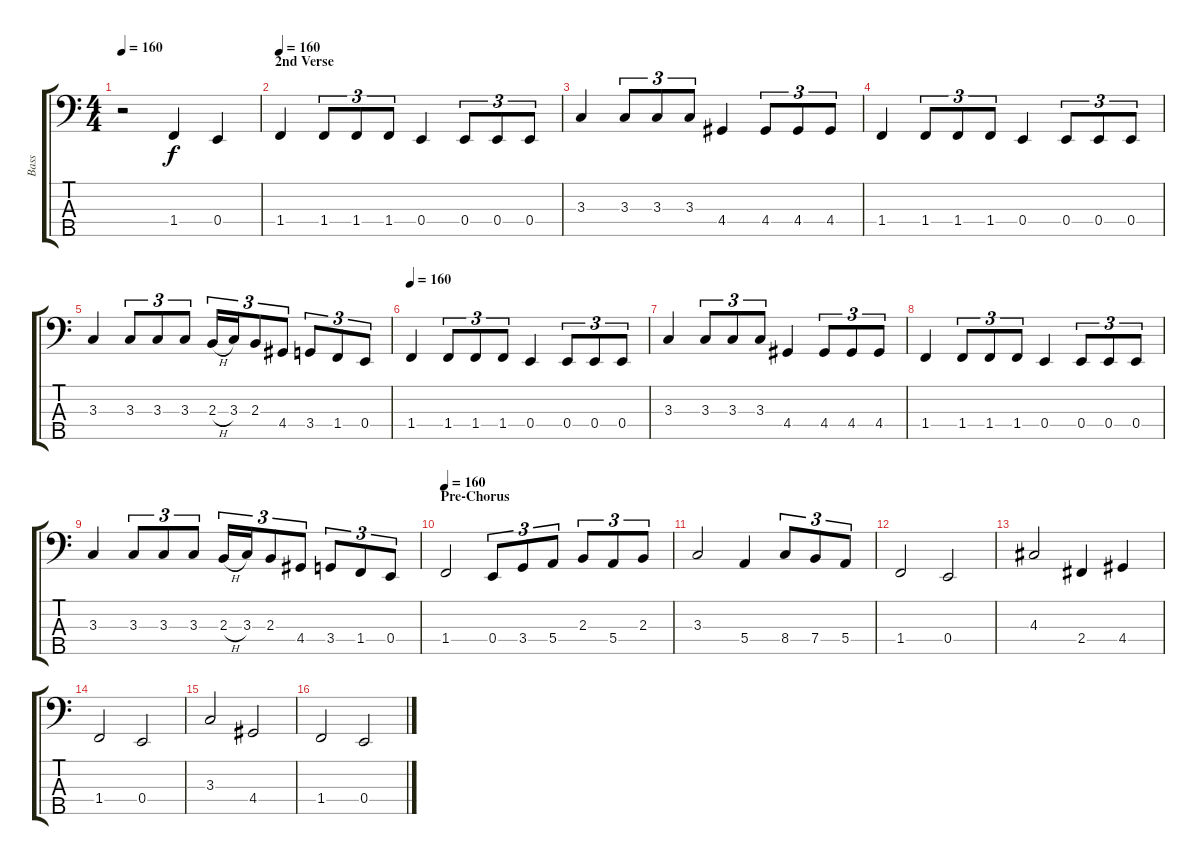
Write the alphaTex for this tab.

\track ("Bass" "Bass") {instrument electricbassfinger}
\staff {score tabs}
\tuning (G2 D2 A1 E1 B0) {hide}
\ts (4 4)
\tempo 160
\clef f4
\ks c
r.2{dy f} 1.4.4 0.4.4 |
\section ("" "2nd Verse")
\tempo 160
1.4.4 1.4.8{tu (3 2)} 1.4.8{tu (3 2)} 1.4.8{tu (3 2)} 0.4.4 0.4.8{tu (3 2)} 0.4.8{tu (3 2)} 0.4.8{tu (3 2)} |
3.3.4 3.3.8{tu (3 2)} 3.3.8{tu (3 2)} 3.3.8{tu (3 2)} 4.4.4 4.4.8{tu (3 2)} 4.4.8{tu (3 2)} 4.4.8{tu (3 2)} |
1.4.4 1.4.8{tu (3 2)} 1.4.8{tu (3 2)} 1.4.8{tu (3 2)} 0.4.4 0.4.8{tu (3 2)} 0.4.8{tu (3 2)} 0.4.8{tu (3 2)} |
3.3.4 3.3.8{tu (3 2)} 3.3.8{tu (3 2)} 3.3.8{tu (3 2)} 2.3{h}.16{tu (3 2)} 3.3.16{tu (3 2)} 2.3.8{tu (3 2)} 4.4.8{tu (3 2)} 3.4.8{tu (3 2)} 1.4.8{tu (3 2)} 0.4.8{tu (3 2)} |
\tempo 160
1.4.4 1.4.8{tu (3 2)} 1.4.8{tu (3 2)} 1.4.8{tu (3 2)} 0.4.4 0.4.8{tu (3 2)} 0.4.8{tu (3 2)} 0.4.8{tu (3 2)} |
3.3.4 3.3.8{tu (3 2)} 3.3.8{tu (3 2)} 3.3.8{tu (3 2)} 4.4.4 4.4.8{tu (3 2)} 4.4.8{tu (3 2)} 4.4.8{tu (3 2)} |
1.4.4 1.4.8{tu (3 2)} 1.4.8{tu (3 2)} 1.4.8{tu (3 2)} 0.4.4 0.4.8{tu (3 2)} 0.4.8{tu (3 2)} 0.4.8{tu (3 2)} |
3.3.4 3.3.8{tu (3 2)} 3.3.8{tu (3 2)} 3.3.8{tu (3 2)} 2.3{h}.16{tu (3 2)} 3.3.16{tu (3 2)} 2.3.8{tu (3 2)} 4.4.8{tu (3 2)} 3.4.8{tu (3 2)} 1.4.8{tu (3 2)} 0.4.8{tu (3 2)} |
\section ("" "Pre-Chorus")
\tempo 160
1.4.2 0.4.8{tu (3 2)} 3.4.8{tu (3 2)} 5.4.8{tu (3 2)} 2.3.8{tu (3 2)} 5.4.8{tu (3 2)} 2.3.8{tu (3 2)} |
3.3.2 5.4.4 8.4.8{tu (3 2)} 7.4.8{tu (3 2)} 5.4.8{tu (3 2)} |
1.4.2 0.4.2 |
4.3.2 2.4.4 4.4.4 |
1.4.2 0.4.2 |
3.3.2 4.4.2 |
1.4.2 0.4.2
